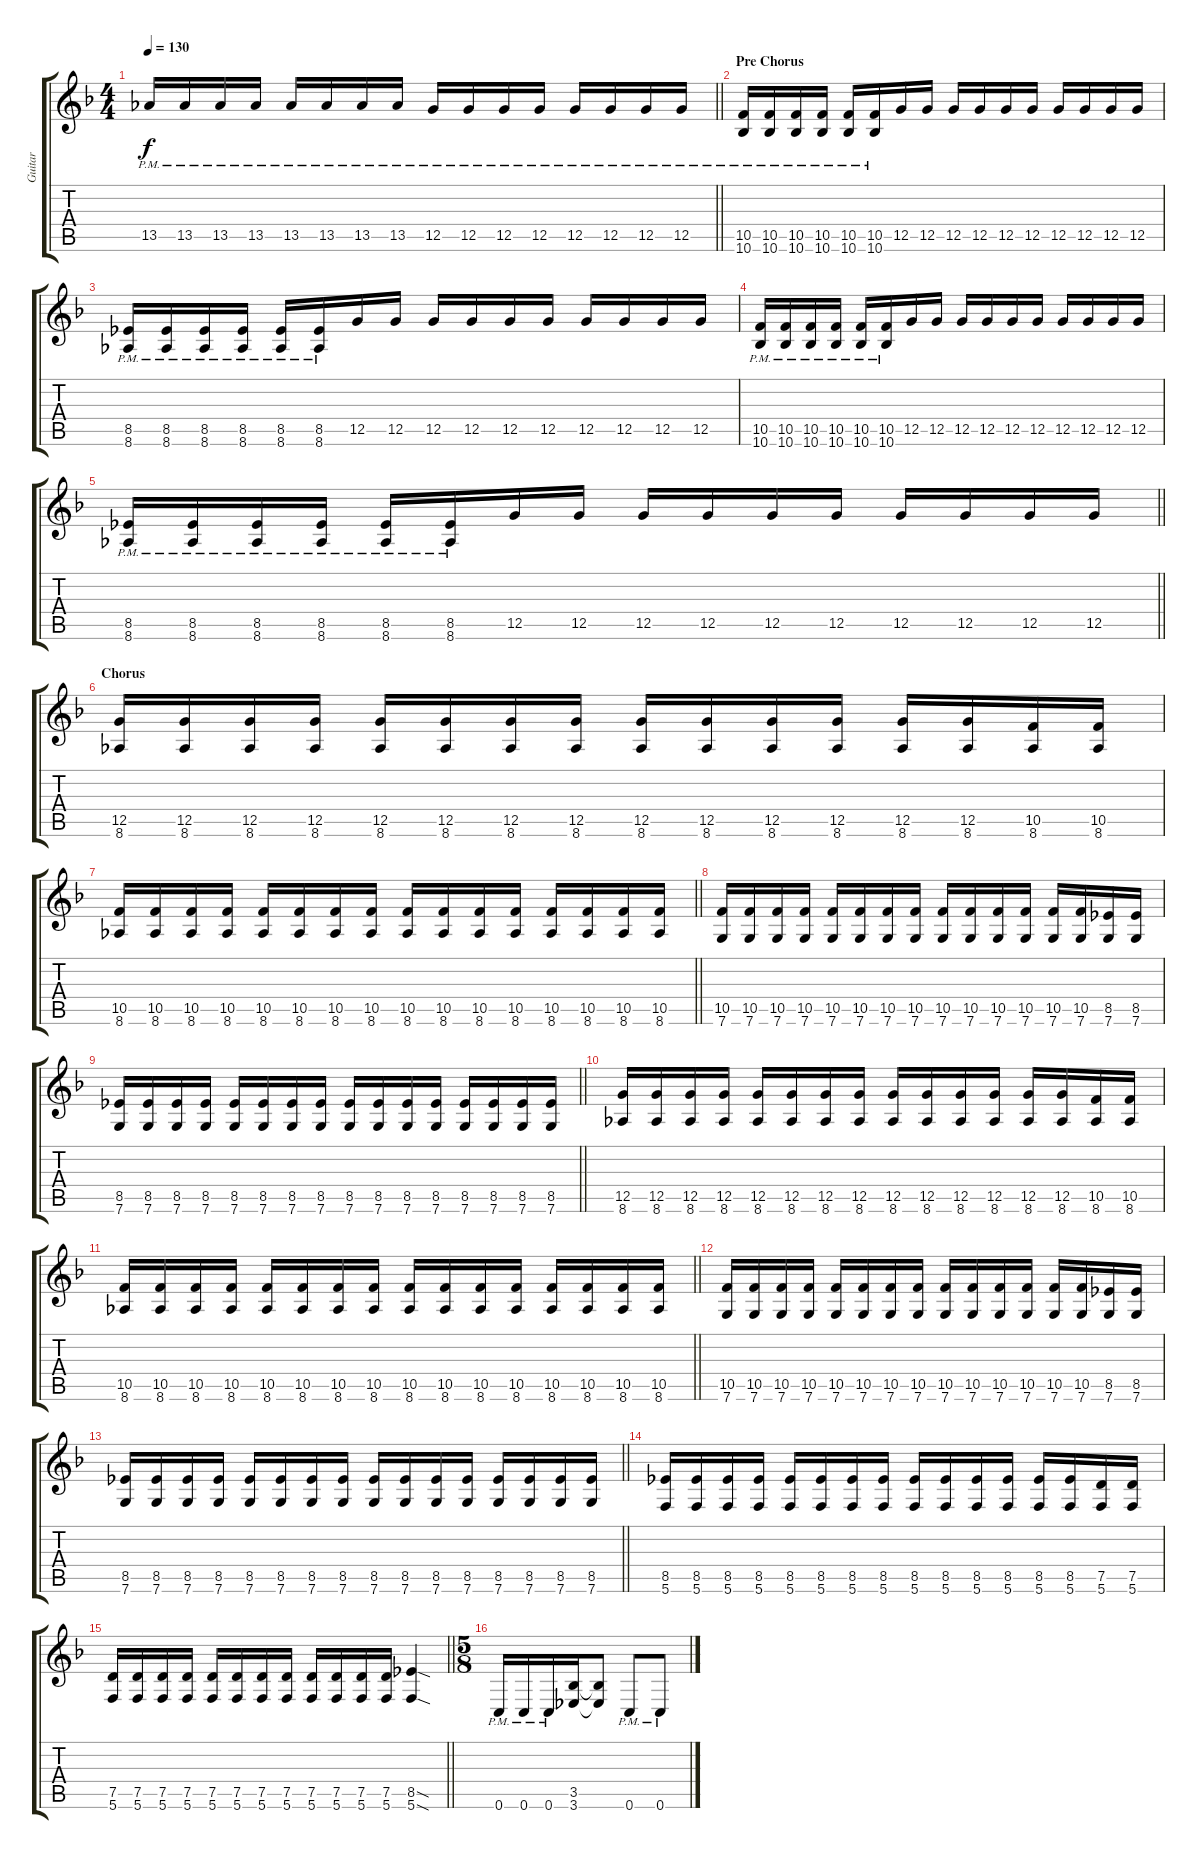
\track ("Guitar" "Guitar") {instrument distortionguitar}
\staff {score tabs}
\tuning (D4 A3 F3 C3 G2 C2) {hide}
\ts (4 4)
\tempo 130
\clef g2
\barLineRight lightlight
\ks f
13.5{pm}.16{dy f} 13.5{pm}.16 13.5{pm}.16 13.5{pm}.16 13.5{pm}.16 13.5{pm}.16 13.5{pm}.16 13.5{pm}.16 12.5{pm}.16 12.5{pm}.16 12.5{pm}.16 12.5{pm}.16 12.5{pm}.16 12.5{pm}.16 12.5{pm}.16 12.5{pm}.16 |
\section ("" "Pre Chorus")
(10.5{pm} 10.6{pm}).16 (10.5{pm} 10.6{pm}).16 (10.5{pm} 10.6{pm}).16 (10.5{pm} 10.6{pm}).16 (10.5{pm} 10.6{pm}).16 (10.5{pm} 10.6{pm}).16 12.5.16 12.5.16 12.5.16 12.5.16 12.5.16 12.5.16 12.5.16 12.5.16 12.5.16 12.5.16 |
(8.5{pm} 8.6{pm}).16 (8.5{pm} 8.6{pm}).16 (8.5{pm} 8.6{pm}).16 (8.5{pm} 8.6{pm}).16 (8.5{pm} 8.6{pm}).16 (8.5{pm} 8.6{pm}).16 12.5.16 12.5.16 12.5.16 12.5.16 12.5.16 12.5.16 12.5.16 12.5.16 12.5.16 12.5.16 |
(10.5{pm} 10.6{pm}).16 (10.5{pm} 10.6{pm}).16 (10.5{pm} 10.6{pm}).16 (10.5{pm} 10.6{pm}).16 (10.5{pm} 10.6{pm}).16 (10.5{pm} 10.6{pm}).16 12.5.16 12.5.16 12.5.16 12.5.16 12.5.16 12.5.16 12.5.16 12.5.16 12.5.16 12.5.16 |
\barLineRight lightlight
(8.5{pm} 8.6{pm}).16 (8.5{pm} 8.6{pm}).16 (8.5{pm} 8.6{pm}).16 (8.5{pm} 8.6{pm}).16 (8.5{pm} 8.6{pm}).16 (8.5{pm} 8.6{pm}).16 12.5.16 12.5.16 12.5.16 12.5.16 12.5.16 12.5.16 12.5.16 12.5.16 12.5.16 12.5.16 |
\section ("" "Chorus")
(12.5 8.6).16 (12.5 8.6).16 (12.5 8.6).16 (12.5 8.6).16 (12.5 8.6).16 (12.5 8.6).16 (12.5 8.6).16 (12.5 8.6).16 (12.5 8.6).16 (12.5 8.6).16 (12.5 8.6).16 (12.5 8.6).16 (12.5 8.6).16 (12.5 8.6).16 (10.5 8.6).16 (10.5 8.6).16 |
\barLineRight lightlight
(10.5 8.6).16 (10.5 8.6).16 (10.5 8.6).16 (10.5 8.6).16 (10.5 8.6).16 (10.5 8.6).16 (10.5 8.6).16 (10.5 8.6).16 (10.5 8.6).16 (10.5 8.6).16 (10.5 8.6).16 (10.5 8.6).16 (10.5 8.6).16 (10.5 8.6).16 (10.5 8.6).16 (10.5 8.6).16 |
(10.5 7.6).16 (10.5 7.6).16 (10.5 7.6).16 (10.5 7.6).16 (10.5 7.6).16 (10.5 7.6).16 (10.5 7.6).16 (10.5 7.6).16 (10.5 7.6).16 (10.5 7.6).16 (10.5 7.6).16 (10.5 7.6).16 (10.5 7.6).16 (10.5 7.6).16 (8.5 7.6).16 (8.5 7.6).16 |
\barLineRight lightlight
(8.5 7.6).16 (8.5 7.6).16 (8.5 7.6).16 (8.5 7.6).16 (8.5 7.6).16 (8.5 7.6).16 (8.5 7.6).16 (8.5 7.6).16 (8.5 7.6).16 (8.5 7.6).16 (8.5 7.6).16 (8.5 7.6).16 (8.5 7.6).16 (8.5 7.6).16 (8.5 7.6).16 (8.5 7.6).16 |
(12.5 8.6).16 (12.5 8.6).16 (12.5 8.6).16 (12.5 8.6).16 (12.5 8.6).16 (12.5 8.6).16 (12.5 8.6).16 (12.5 8.6).16 (12.5 8.6).16 (12.5 8.6).16 (12.5 8.6).16 (12.5 8.6).16 (12.5 8.6).16 (12.5 8.6).16 (10.5 8.6).16 (10.5 8.6).16 |
\barLineRight lightlight
(10.5 8.6).16 (10.5 8.6).16 (10.5 8.6).16 (10.5 8.6).16 (10.5 8.6).16 (10.5 8.6).16 (10.5 8.6).16 (10.5 8.6).16 (10.5 8.6).16 (10.5 8.6).16 (10.5 8.6).16 (10.5 8.6).16 (10.5 8.6).16 (10.5 8.6).16 (10.5 8.6).16 (10.5 8.6).16 |
(10.5 7.6).16 (10.5 7.6).16 (10.5 7.6).16 (10.5 7.6).16 (10.5 7.6).16 (10.5 7.6).16 (10.5 7.6).16 (10.5 7.6).16 (10.5 7.6).16 (10.5 7.6).16 (10.5 7.6).16 (10.5 7.6).16 (10.5 7.6).16 (10.5 7.6).16 (8.5 7.6).16 (8.5 7.6).16 |
\barLineRight lightlight
(8.5 7.6).16 (8.5 7.6).16 (8.5 7.6).16 (8.5 7.6).16 (8.5 7.6).16 (8.5 7.6).16 (8.5 7.6).16 (8.5 7.6).16 (8.5 7.6).16 (8.5 7.6).16 (8.5 7.6).16 (8.5 7.6).16 (8.5 7.6).16 (8.5 7.6).16 (8.5 7.6).16 (8.5 7.6).16 |
(8.5 5.6).16 (8.5 5.6).16 (8.5 5.6).16 (8.5 5.6).16 (8.5 5.6).16 (8.5 5.6).16 (8.5 5.6).16 (8.5 5.6).16 (8.5 5.6).16 (8.5 5.6).16 (8.5 5.6).16 (8.5 5.6).16 (8.5 5.6).16 (8.5 5.6).16 (7.5 5.6).16 (7.5 5.6).16 |
\barLineRight lightlight
(7.5 5.6).16 (7.5 5.6).16 (7.5 5.6).16 (7.5 5.6).16 (7.5 5.6).16 (7.5 5.6).16 (7.5 5.6).16 (7.5 5.6).16 (7.5 5.6).16 (7.5 5.6).16 (7.5 5.6).16 (7.5 5.6).16 (8.5{sod} 5.6{sod}).4 |
\ts (5 8)
0.6{pm}.16 0.6{pm}.16 0.6{pm}.16 (3.5 3.6).16 (3.5{t} 3.6{t}).8 0.6{pm}.8 0.6{pm}.8
